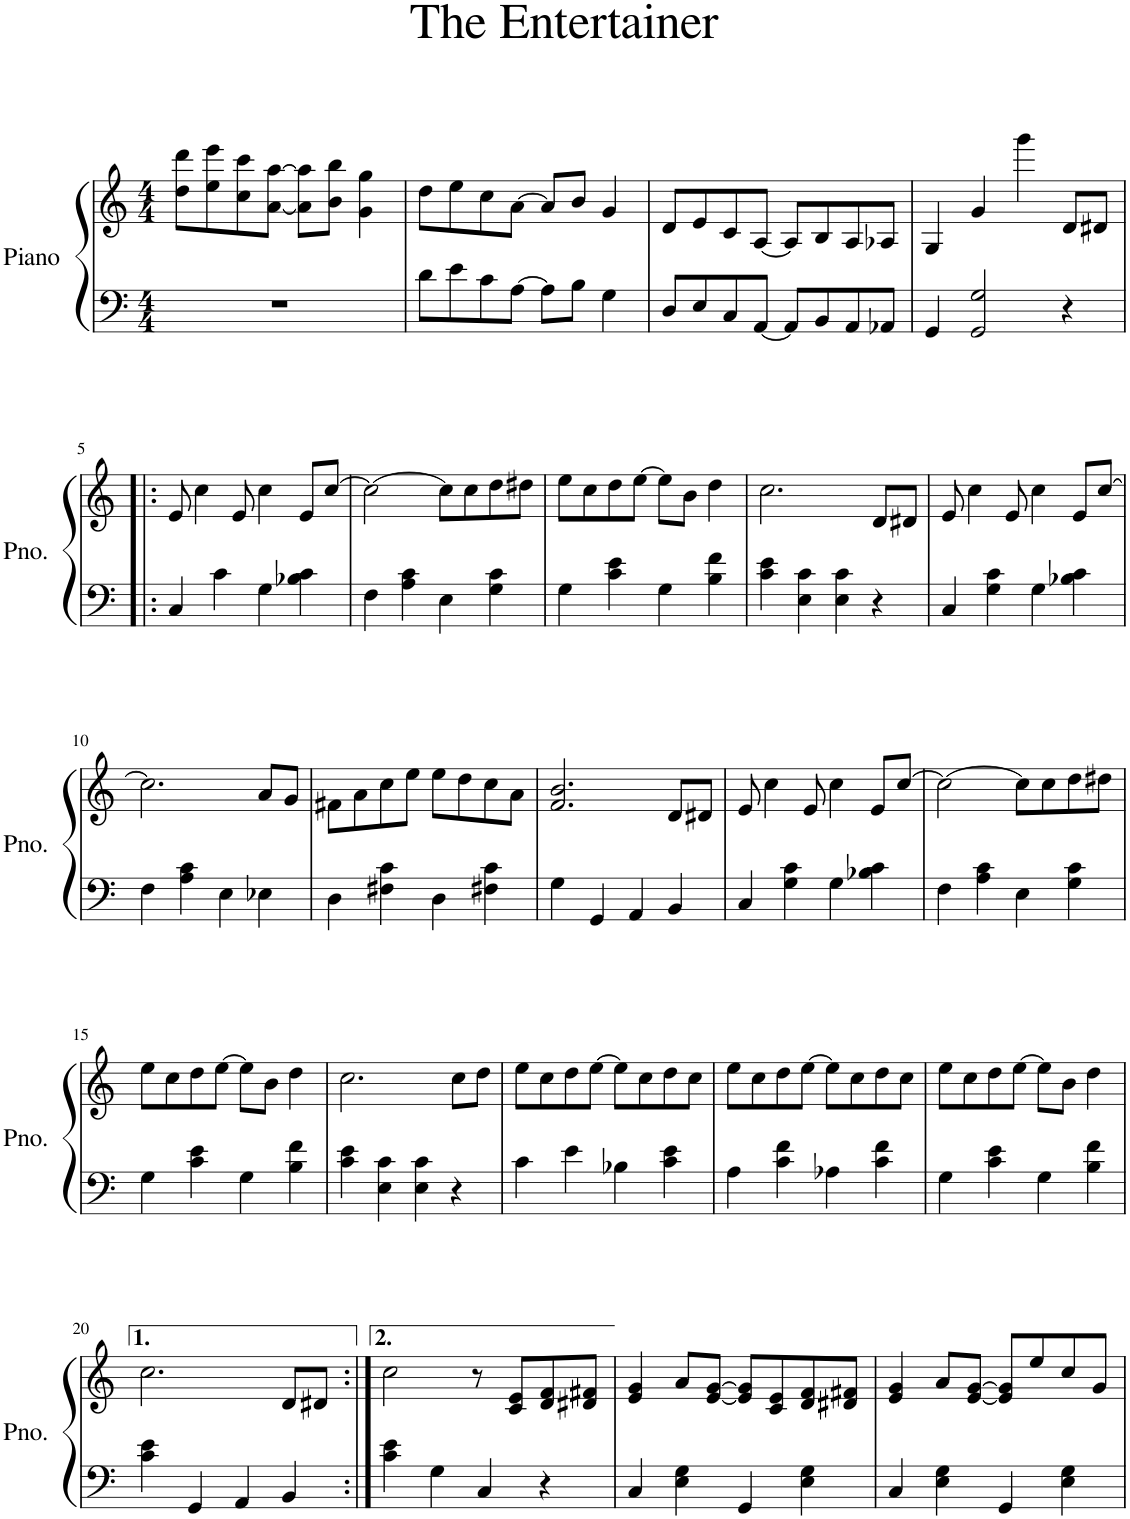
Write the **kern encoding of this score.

**kern	**kern
*part1	*part1
*staff2	*staff1
*I"Piano	*
*I'Pno.	*
*clefF4	*clefG2
*k[]	*k[]
*M4/4	*M4/4
=1	=1
1r	8dd\ 8ddd\L
.	8ee\ 8eee\
.	8cc\ 8ccc\
.	[8a\ [8aa\J
.	8a\] 8aa\]L
.	8b\ 8bb\J
.	4g\ 4gg\
=2	=2
8d\L	8dd\L
8e\	8ee\
8c\	8cc\
[8A\J	[8a\J
8A\L]	8a/L]
8B\J	8b/J
4G\	4g/
=3	=3
8D/L	8d/L
8E/	8e/
8C/	8c/
[8AA/J	[8A/J
8AA/L]	8A/L]
8BB/	8B/
8AA/	8A/
8AA-X/J	8A-X/J
=4	=4
4GG/	4G/
2GG/ 2G/	4g/
.	4ggg\
4r	8d/L
.	8d#X/J
!!LO:LB:g=z
=5!|:	=5!|:
4C/	8e/
.	4cc\
4c\	.
.	8e/
4G\	4cc\
4B-X\ 4c\	8e/L
.	[8cc/J
=6	=6
4F\	2cc\_
4A\ 4c\	.
4E\	8cc\L]
.	8cc\
4G\ 4c\	8dd\
.	8dd#X\J
=7	=7
4G\	8ee\L
.	8cc\
4c\ 4e\	8dd\
.	[8ee\J
4G\	8ee\L]
.	8b\J
4B\ 4f\	4dd\
=8	=8
4c\ 4e\	2.cc\
4E\ 4c\	.
4E\ 4c\	.
4r	8d/L
.	8d#X/J
=9	=9
4C/	8e/
.	4cc\
4G\ 4c\	.
.	8e/
4G\	4cc\
4B-X\ 4c\	8e/L
.	[8cc/J
!!LO:LB:g=z
=10	=10
4F\	2.cc\]
4A\ 4c\	.
4E\	.
4E-X\	8a/L
.	8g/J
=11	=11
4D\	8f#X\L
.	8a\
4F#X\ 4c\	8cc\
.	8ee\J
4D\	8ee\L
.	8dd\
4F#X\ 4c\	8cc\
.	8a\J
=12	=12
4G\	2.f/ 2.b/
4GG/	.
4AA/	.
4BB/	8d/L
.	8d#X/J
=13	=13
4C/	8e/
.	4cc\
4G\ 4c\	.
.	8e/
4G\	4cc\
4B-X\ 4c\	8e/L
.	[8cc/J
=14	=14
4F\	2cc\_
4A\ 4c\	.
4E\	8cc\L]
.	8cc\
4G\ 4c\	8dd\
.	8dd#X\J
!!LO:LB:g=z
=15	=15
4G\	8ee\L
.	8cc\
4c\ 4e\	8dd\
.	[8ee\J
4G\	8ee\L]
.	8b\J
4B\ 4f\	4dd\
=16	=16
4c\ 4e\	2.cc\
4E\ 4c\	.
4E\ 4c\	.
4r	8cc\L
.	8dd\J
=17	=17
4c\	8ee\L
.	8cc\
4e\	8dd\
.	[8ee\J
4B-X\	8ee\L]
.	8cc\
4c\ 4e\	8dd\
.	8cc\J
=18	=18
4A\	8ee\L
.	8cc\
4c\ 4f\	8dd\
.	[8ee\J
4A-X\	8ee\L]
.	8cc\
4c\ 4f\	8dd\
.	8cc\J
=19	=19
4G\	8ee\L
.	8cc\
4c\ 4e\	8dd\
.	[8ee\J
4G\	8ee\L]
.	8b\J
4B\ 4f\	4dd\
!!LO:LB:g=z
=20	=20
4c\ 4e\	2.cc\
4GG/	.
4AA/	.
4BB/	8d/L
.	8d#X/J
=21:|!	=21:|!
4c\ 4e\	2cc\
4G\	.
4C/	8r
.	8c/ 8e/L
4r	8d/ 8f/
.	8d#X/ 8f#X/J
=22	=22
4C/	4e/ 4g/
4E\ 4G\	8a/L
.	[8e/ [8g/J
4GG/	8e/] 8g/]L
.	8c/ 8e/
4E\ 4G\	8d/ 8f/
.	8d#X/ 8f#X/J
=23	=23
4C/	4e/ 4g/
4E\ 4G\	8a/L
.	[8e/ [8g/J
4GG/	8e/] 8g/]L
.	8ee/
4E\ 4G\	8cc/
.	8g/J
=	=
*-	*-
